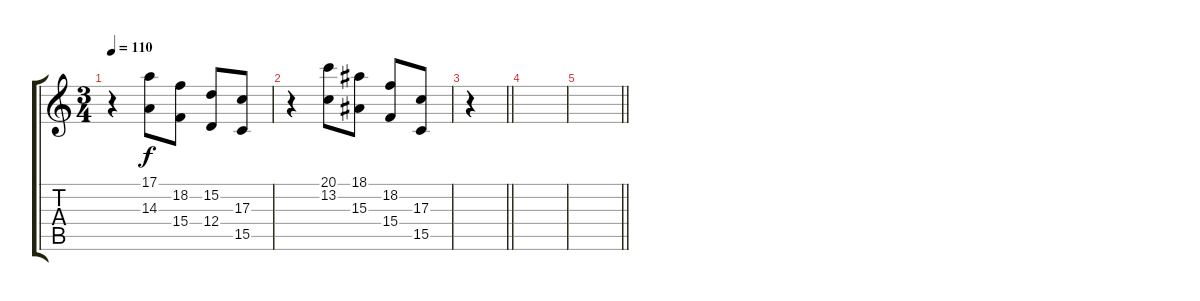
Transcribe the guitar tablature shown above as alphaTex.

\track "" {instrument flute}
\staff {score tabs}
\tuning (E4 B3 G3 D3 A2 E2) {hide}
\ts (3 4)
\tempo 110
\clef g2
\ks c
r.4{dy f} (17.1 14.3).8 (18.2 15.4).8 (15.2 12.4).8 (17.3 15.5).8 |
r.4 (20.1 13.2).8 (18.1 15.3).8 (18.2 15.4).8 (17.3 15.5).8 |
\barLineRight lightlight
r.4 |
|
\barLineRight lightlight
